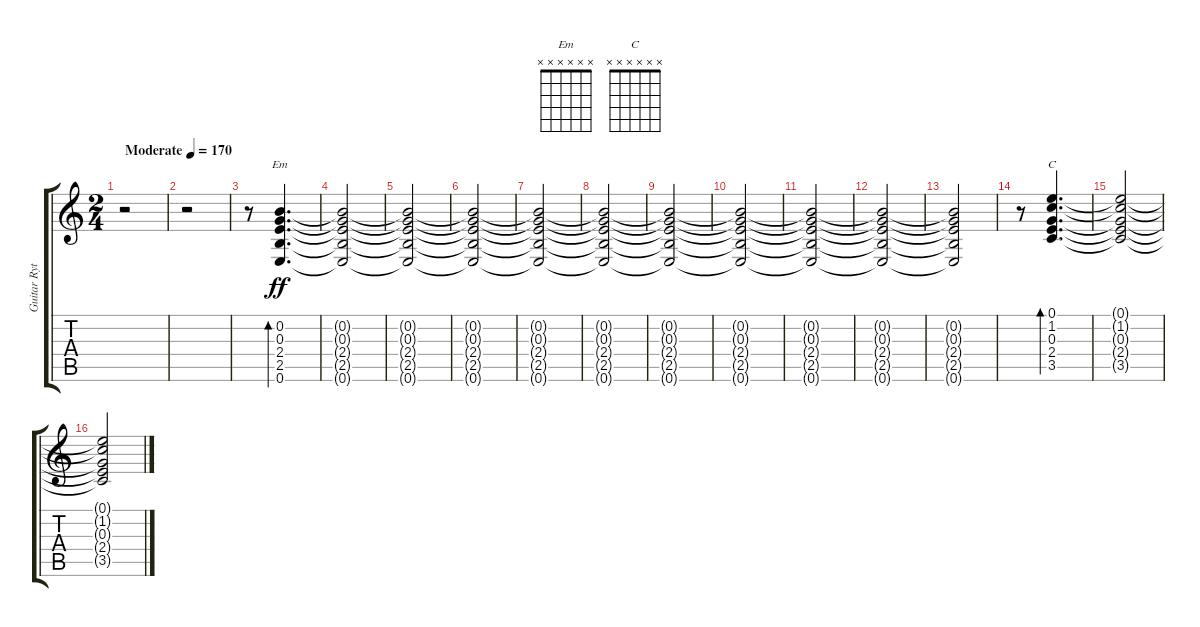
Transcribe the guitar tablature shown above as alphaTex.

\track ("Guitar Rythm 1" "Guitar Ryt") {instrument acousticguitarsteel}
\staff {score tabs}
\tuning (E4 B3 G3 D3 A2 E2) {hide}
\chord ("Em" x x x x x x)
\chord ("C" x x x x x x)
\ts (2 4)
\tempo (170 "Moderate")
\clef g2
\ks c
r.2{dy ff instrument acousticguitarsteel} |
r.2 |
r.8 (0.2 0.3 2.4 2.5 0.6).4{d bd 120 ch "Em"} |
(0.2{t} 0.3{t} 2.4{t} 2.5{t} 0.6{t}).2 |
(0.2{t} 0.3{t} 2.4{t} 2.5{t} 0.6{t}).2 |
(0.2{t} 0.3{t} 2.4{t} 2.5{t} 0.6{t}).2 |
(0.2{t} 0.3{t} 2.4{t} 2.5{t} 0.6{t}).2 |
(0.2{t} 0.3{t} 2.4{t} 2.5{t} 0.6{t}).2 |
(0.2{t} 0.3{t} 2.4{t} 2.5{t} 0.6{t}).2 |
(0.2{t} 0.3{t} 2.4{t} 2.5{t} 0.6{t}).2 |
(0.2{t} 0.3{t} 2.4{t} 2.5{t} 0.6{t}).2 |
(0.2{t} 0.3{t} 2.4{t} 2.5{t} 0.6{t}).2 |
(0.2{t} 0.3{t} 2.4{t} 2.5{t} 0.6{t}).2 |
r.8 (0.1 1.2 0.3 2.4 3.5).4{d bd 120 ch "C"} |
(0.1{t} 1.2{t} 0.3{t} 2.4{t} 3.5{t}).2 |
(0.1{t} 1.2{t} 0.3{t} 2.4{t} 3.5{t}).2
